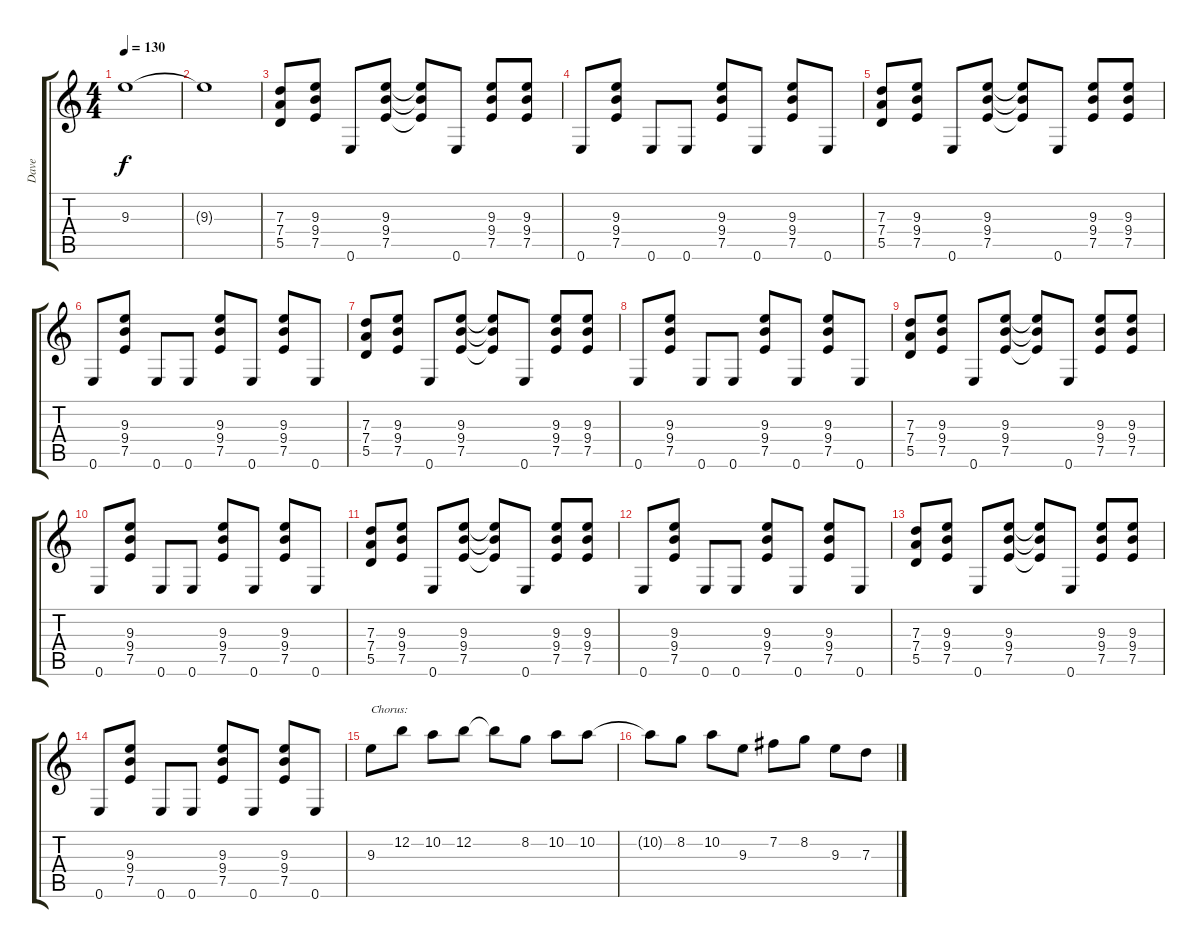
\track ("Dave" "Dave") {instrument distortionguitar}
\staff {score tabs}
\tuning (E4 B3 G3 D3 A2 E2) {hide}
\ts (4 4)
\tempo 130
\clef g2
\ks c
9.3{t}.1{dy f} |
9.3{t}.1 |
(7.3 7.4 5.5).8{volume 10} (9.3 9.4 7.5).8 0.6.8 (9.3 9.4 7.5).8 (9.3{t} 9.4{t} 7.5{t}).8 0.6.8 (9.3 9.4 7.5).8 (9.3 9.4 7.5).8 |
0.6.8 (9.3 9.4 7.5).8 0.6.8 0.6.8 (9.3 9.4 7.5).8 0.6.8 (9.3 9.4 7.5).8 0.6.8 |
(7.3 7.4 5.5).8 (9.3 9.4 7.5).8 0.6.8 (9.3 9.4 7.5).8 (9.3{t} 9.4{t} 7.5{t}).8 0.6.8 (9.3 9.4 7.5).8 (9.3 9.4 7.5).8 |
0.6.8 (9.3 9.4 7.5).8 0.6.8 0.6.8 (9.3 9.4 7.5).8 0.6.8 (9.3 9.4 7.5).8 0.6.8 |
(7.3 7.4 5.5).8 (9.3 9.4 7.5).8 0.6.8 (9.3 9.4 7.5).8 (9.3{t} 9.4{t} 7.5{t}).8 0.6.8 (9.3 9.4 7.5).8 (9.3 9.4 7.5).8 |
0.6.8 (9.3 9.4 7.5).8 0.6.8 0.6.8 (9.3 9.4 7.5).8 0.6.8 (9.3 9.4 7.5).8 0.6.8 |
(7.3 7.4 5.5).8 (9.3 9.4 7.5).8 0.6.8 (9.3 9.4 7.5).8 (9.3{t} 9.4{t} 7.5{t}).8 0.6.8 (9.3 9.4 7.5).8 (9.3 9.4 7.5).8 |
0.6.8 (9.3 9.4 7.5).8 0.6.8 0.6.8 (9.3 9.4 7.5).8 0.6.8 (9.3 9.4 7.5).8 0.6.8 |
(7.3 7.4 5.5).8 (9.3 9.4 7.5).8 0.6.8 (9.3 9.4 7.5).8 (9.3{t} 9.4{t} 7.5{t}).8 0.6.8 (9.3 9.4 7.5).8 (9.3 9.4 7.5).8 |
0.6.8 (9.3 9.4 7.5).8 0.6.8 0.6.8 (9.3 9.4 7.5).8 0.6.8 (9.3 9.4 7.5).8 0.6.8 |
(7.3 7.4 5.5).8 (9.3 9.4 7.5).8 0.6.8 (9.3 9.4 7.5).8 (9.3{t} 9.4{t} 7.5{t}).8 0.6.8 (9.3 9.4 7.5).8 (9.3 9.4 7.5).8 |
0.6.8 (9.3 9.4 7.5).8 0.6.8 0.6.8 (9.3 9.4 7.5).8 0.6.8 (9.3 9.4 7.5).8 0.6.8 |
9.3.8{txt "Chorus:" volume 16} 12.2.8 10.2.8 12.2.8 12.2{t}.8 8.2.8 10.2.8 10.2.8 |
10.2{t}.8 8.2.8 10.2.8 9.3.8 7.2.8 8.2.8 9.3.8 7.3.8
